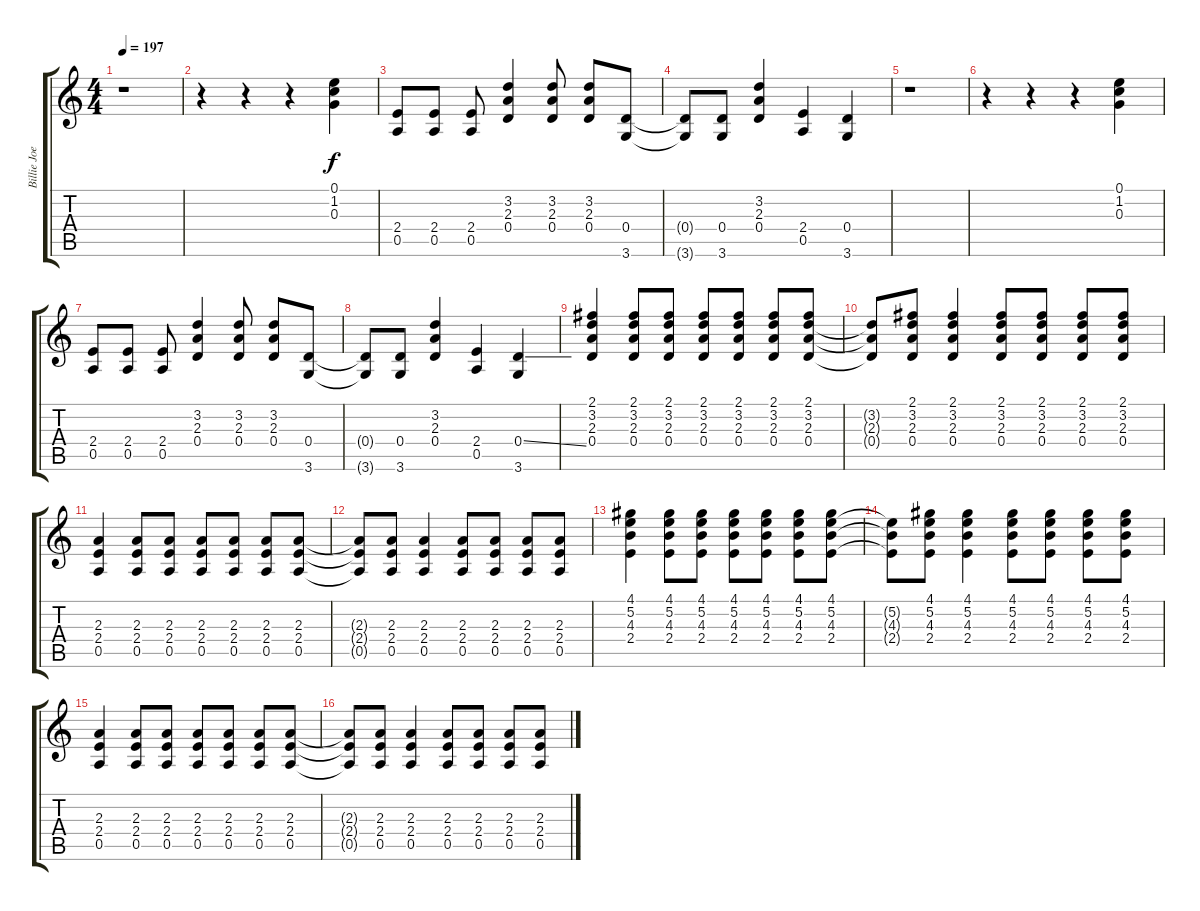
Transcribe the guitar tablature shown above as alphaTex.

\track ("Billie Joe (Guitar 1)" "Billie Joe") {instrument overdrivenguitar}
\staff {score tabs}
\tuning (E4 B3 G3 D3 A2 E2) {hide}
\ts (4 4)
\tempo 197
\clef g2
\ks c
r.1{dy f} |
r.4 r.4 r.4 (0.1 1.2 0.3).4 |
(2.4 0.5).8 (2.4 0.5).8 (2.4 0.5).8 (3.2 2.3 0.4).4 (3.2 2.3 0.4).8 (3.2 2.3 0.4).8 (0.4 3.6).8 |
(0.4{t} 3.6{t}).8 (0.4 3.6).8 (3.2 2.3 0.4).4 (2.4 0.5).4 (0.4 3.6).4 |
r.1 |
r.4 r.4 r.4 (0.1 1.2 0.3).4 |
(2.4 0.5).8 (2.4 0.5).8 (2.4 0.5).8 (3.2 2.3 0.4).4 (3.2 2.3 0.4).8 (3.2 2.3 0.4).8 (0.4 3.6).8 |
(0.4{t} 3.6{t}).8 (0.4 3.6).8 (3.2 2.3 0.4).4 (2.4 0.5).4 (0.4{ss} 3.6).4 |
(2.1 3.2 2.3 0.4).4 (2.1 3.2 2.3 0.4).8 (2.1 3.2 2.3 0.4).8 (2.1 3.2 2.3 0.4).8 (2.1 3.2 2.3 0.4).8 (2.1 3.2 2.3 0.4).8 (2.1 3.2 2.3 0.4).8 |
(3.2{t} 2.3{t} 0.4{t}).8 (2.1 3.2 2.3 0.4).8 (2.1 3.2 2.3 0.4).4 (2.1 3.2 2.3 0.4).8 (2.1 3.2 2.3 0.4).8 (2.1 3.2 2.3 0.4).8 (2.1 3.2 2.3 0.4).8 |
(2.3 2.4 0.5).4 (2.3 2.4 0.5).8 (2.3 2.4 0.5).8 (2.3 2.4 0.5).8 (2.3 2.4 0.5).8 (2.3 2.4 0.5).8 (2.3 2.4 0.5).8 |
(2.3{t} 2.4{t} 0.5{t}).8 (2.3 2.4 0.5).8 (2.3 2.4 0.5).4 (2.3 2.4 0.5).8 (2.3 2.4 0.5).8 (2.3 2.4 0.5).8 (2.3 2.4 0.5).8 |
(4.1 5.2 4.3 2.4).4 (4.1 5.2 4.3 2.4).8 (4.1 5.2 4.3 2.4).8 (4.1 5.2 4.3 2.4).8 (4.1 5.2 4.3 2.4).8 (4.1 5.2 4.3 2.4).8 (4.1 5.2 4.3 2.4).8 |
(5.2{t} 4.3{t} 2.4{t}).8 (4.1 5.2 4.3 2.4).8 (4.1 5.2 4.3 2.4).4 (4.1 5.2 4.3 2.4).8 (4.1 5.2 4.3 2.4).8 (4.1 5.2 4.3 2.4).8 (4.1 5.2 4.3 2.4).8 |
(2.3 2.4 0.5).4 (2.3 2.4 0.5).8 (2.3 2.4 0.5).8 (2.3 2.4 0.5).8 (2.3 2.4 0.5).8 (2.3 2.4 0.5).8 (2.3 2.4 0.5).8 |
(2.3{t} 2.4{t} 0.5{t}).8 (2.3 2.4 0.5).8 (2.3 2.4 0.5).4 (2.3 2.4 0.5).8 (2.3 2.4 0.5).8 (2.3 2.4 0.5).8 (2.3 2.4 0.5).8
